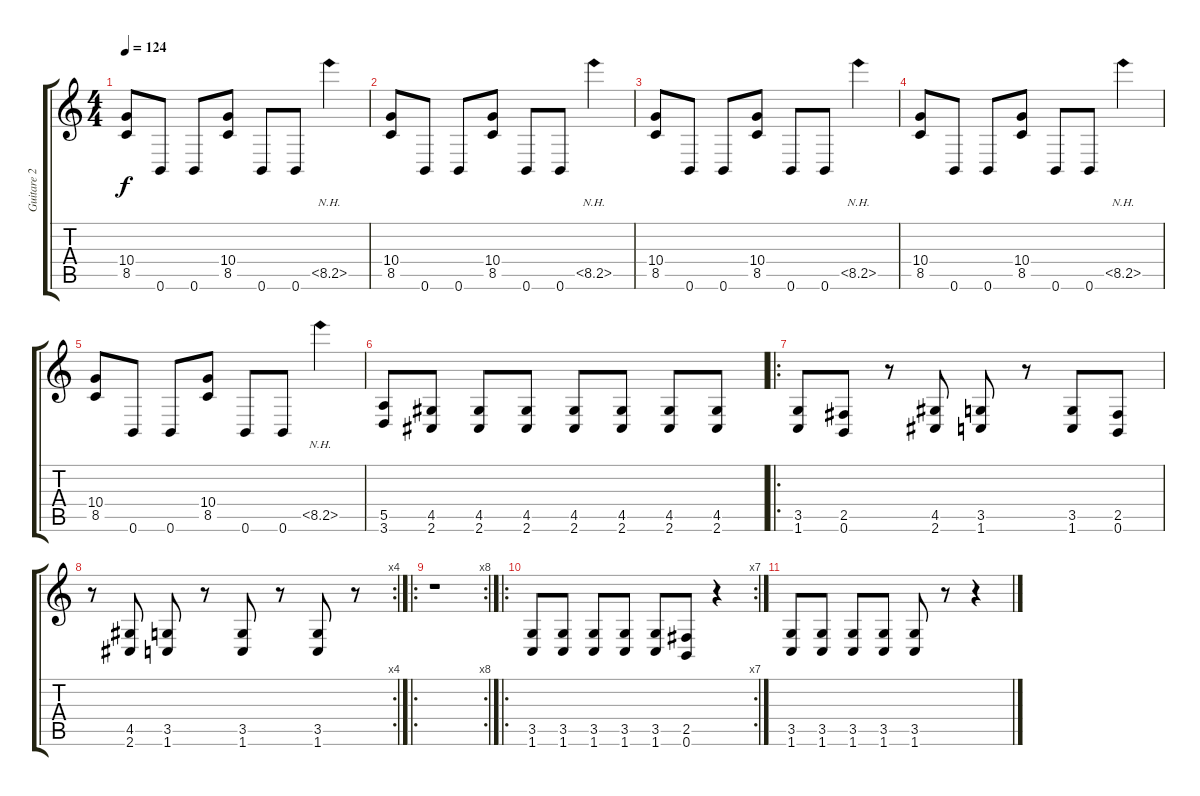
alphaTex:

\track ("Guitare 2" "Guitare 2") {instrument distortionguitar}
\staff {score tabs}
\tuning (B3 Gb3 D3 A2 E2 B1) {hide}
\ts (4 4)
\tempo 124
\clef g2
\ks c
(10.4 8.5).8{dy f} 0.6.8 0.6.8 (10.4 8.5).8 0.6.8 0.6.8 8.5{nh}.4 |
(10.4 8.5).8 0.6.8 0.6.8 (10.4 8.5).8 0.6.8 0.6.8 8.5{nh}.4 |
(10.4 8.5).8 0.6.8 0.6.8 (10.4 8.5).8 0.6.8 0.6.8 8.5{nh}.4 |
(10.4 8.5).8 0.6.8 0.6.8 (10.4 8.5).8 0.6.8 0.6.8 8.5{nh}.4 |
(10.4 8.5).8 0.6.8 0.6.8 (10.4 8.5).8 0.6.8 0.6.8 8.5{nh}.4 |
(5.5 3.6).8 (4.5 2.6).8 (4.5 2.6).8 (4.5 2.6).8 (4.5 2.6).8 (4.5 2.6).8 (4.5 2.6).8 (4.5 2.6).8 |
\ro
(3.5 1.6).8 (2.5 0.6).8 r.8 (4.5 2.6).8 (3.5 1.6).8 r.8 (3.5 1.6).8 (2.5 0.6).8 |
\rc 4
r.8 (4.5 2.6).8 (3.5 1.6).8 r.8 (3.5 1.6).8 r.8 (3.5 1.6).8 r.8 |
\ro
\rc 8
r.1 |
\ro
\rc 7
(3.5 1.6).8 (3.5 1.6).8 (3.5 1.6).8 (3.5 1.6).8 (3.5 1.6).8 (2.5 0.6).8 r.4 |
(3.5 1.6).8 (3.5 1.6).8 (3.5 1.6).8 (3.5 1.6).8 (3.5 1.6).8 r.8 r.4
